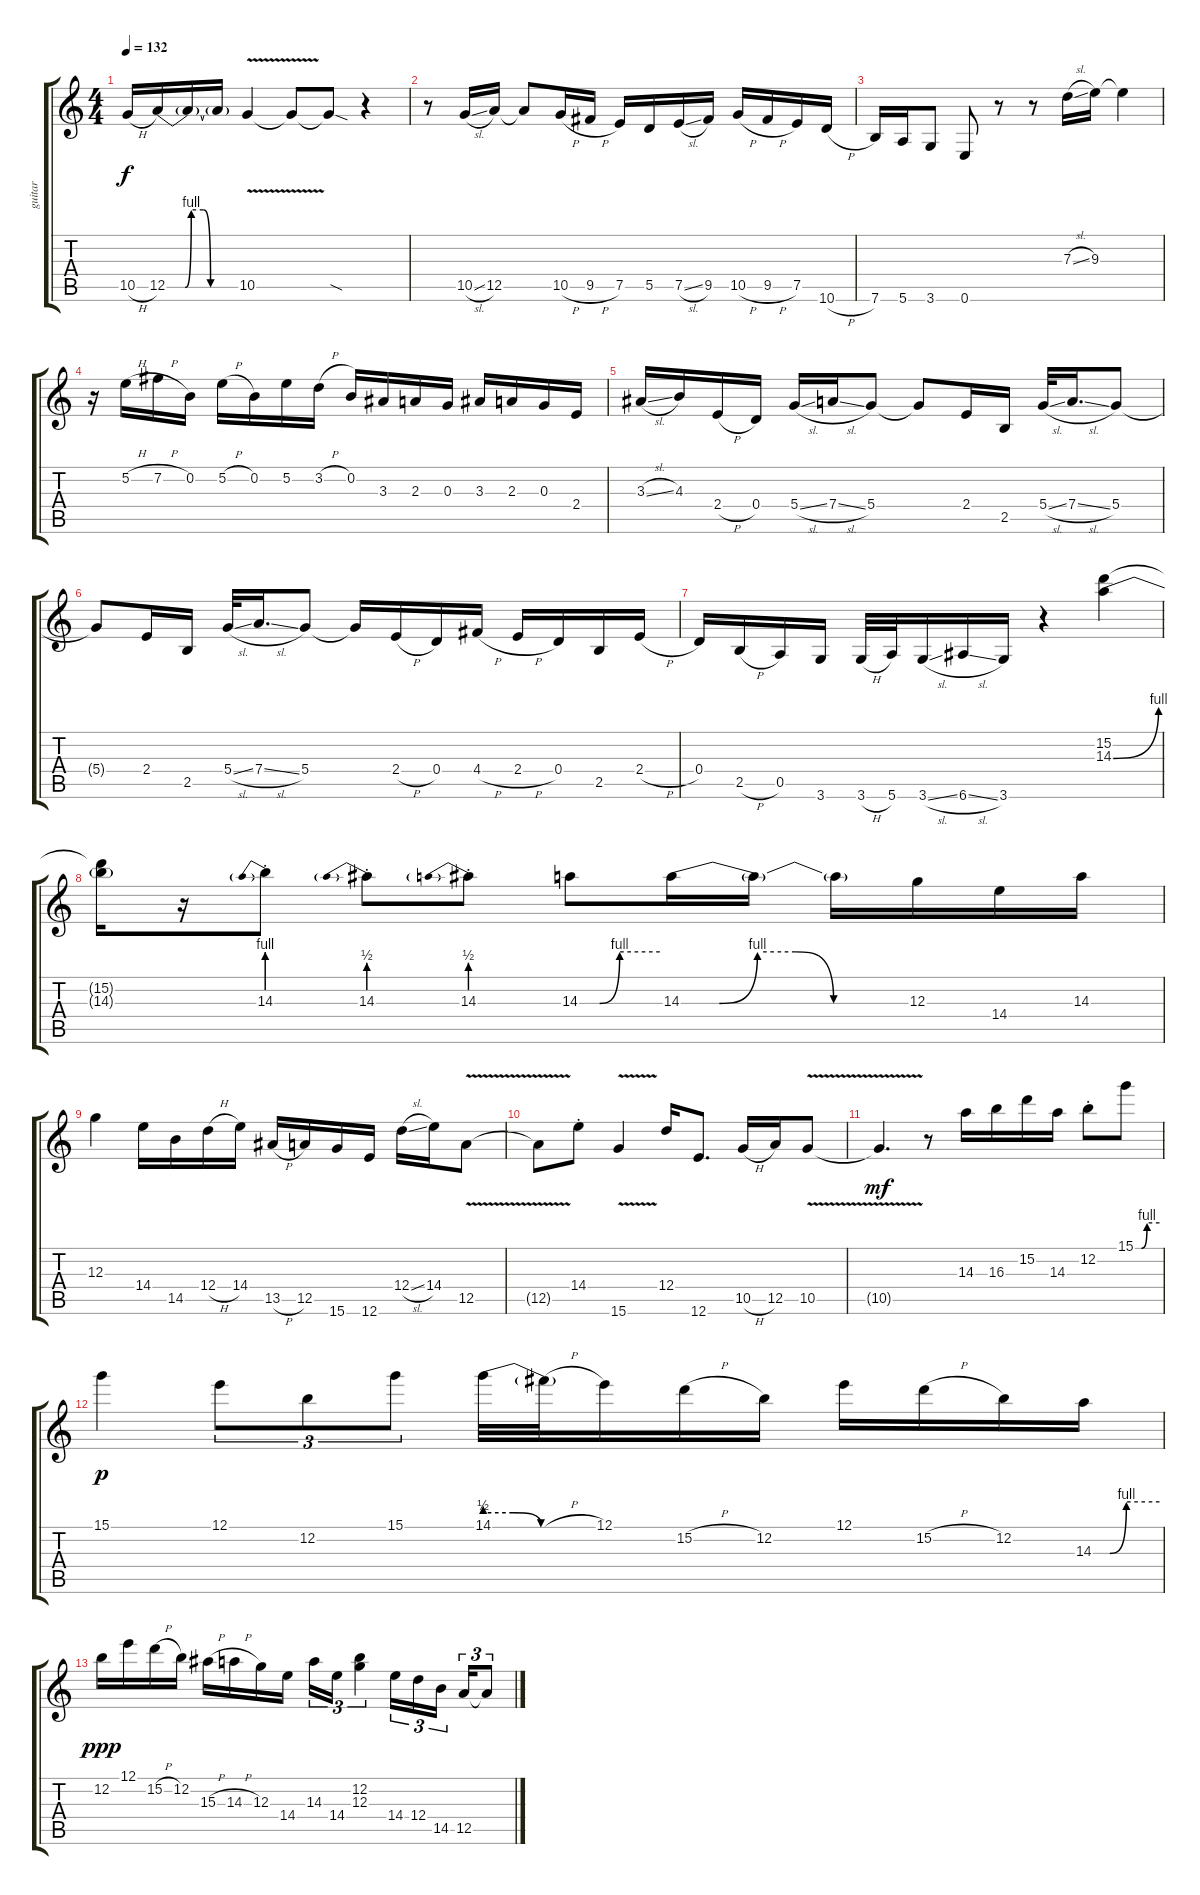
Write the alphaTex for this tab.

\track ("guitar" "guitar") {instrument distortionguitar}
\staff {score tabs}
\tuning (E4 B3 G3 D3 A2 E2) {hide}
\ts (4 4)
\tempo 132
\clef g2
\ks c
10.5{h}.16{dy f} 12.5{be (custom 0 0 15 0 20 4 30 4 36 0 60 0)}.16 12.5{t}.16 12.5{t}.16 10.5{v}.4 10.5{t}.8 10.5{sod t}.8 r.4 |
r.8 10.5{sl}.16 12.5.16 12.5{t}.8 10.5{h}.16 9.5{h}.16 7.5.16 5.5.16 7.5{sl}.16 9.5.16 10.5{h}.16 9.5{h}.16 7.5.16 10.6{h}.16 |
7.6.16 5.6.16 3.6.8 0.6.8 r.8 r.8 7.3{sl}.16 9.3.16 9.3{t}.4 |
r.16 5.2{h}.16 7.2{h}.16 0.2.16 5.2{h}.16 0.2.16 5.2.16 3.2{h}.16 0.2.16 3.3.16 2.3.16 0.3.16 3.3.16 2.3.16 0.3.16 2.4.16 |
3.3{sl}.16 4.3.16 2.4{h}.16 0.4.16 5.4{sl}.16 7.4{sl}.16 5.4.8 5.4{t}.8 2.4.16 2.5.16 5.4{sl}.32 7.4{sl}.16{d} 5.4.8 |
5.4{t}.8 2.4.16 2.5.16 5.4{sl}.32 7.4{sl}.16{d} 5.4.8 5.4{t}.16 2.4{h}.16 0.4.16 4.4{h}.16 2.4{h}.16 0.4.16 2.5.16 2.4{h}.16 |
0.4.16 2.5{h}.16 0.5.16 3.6.16 3.6{h}.32 5.6.32 3.6{sl}.16 6.6{sl}.16 3.6.16 r.4 (15.2 14.3{be (bend 0 0 60 4)}).4 |
(15.2{t} 14.3{t}).16 r.16 14.3{be (prebend 0 4 60 4) st}.8 14.3{be (prebend 0 2 60 2) st}.8 14.3{be (prebend 0 2 60 2) st}.8 14.3{be (custom 0 0 15 0 30 4 60 4)}.8 14.3{be (custom 0 0 10 0 20 4 30 4 40 0 60 0)}.16 14.3{t}.16 14.3{t}.16 12.3.16 14.4.16 14.3.16 |
12.3.4 14.4.16 14.5.16 12.4{h}.16 14.4.16 13.5{h}.16 12.5.16 15.6.16 12.6.16 12.4{sl}.16 14.4.16 12.5{v}.8 |
12.5{t}.8 14.4{st}.8 15.6{v}.4 12.4.16 12.6.8{d} 10.5{h}.16 12.5.16 10.5{v}.8 |
10.5{t}.4{d dy mf} r.8 14.3.16 16.3.16 15.2.16 14.3.16 12.2{st}.8 15.1{be (custom 0 0 15 0 29 4 60 4)}.8 |
15.1.4{dy p} 12.1.8{tu (3 2)} 12.2.8{tu (3 2)} 15.1.8{tu (3 2)} 14.1{be (custom 0 2 15 2 30 0 60 0)}.32 14.1{h t}.32 12.1.16 15.2{h}.16 12.2.16 12.1.16 15.2{h}.16 12.2.16 14.3{be (custom 0 0 15 0 30 4 60 4)}.16 |
12.2.16{dy ppp} 12.1.16 15.2{h}.16 12.2.16 15.3{h}.16 14.3{h}.16 12.3.16 14.4.16 14.3.16{tu (3 2)} 14.4.16{tu (3 2)} (12.2 12.3).4{tu (3 2)} 14.4.16{tu (3 2)} 12.4.16{tu (3 2)} 14.5.16{tu (3 2) beam splitsecondary} 12.5.16{tu (3 2)} 12.5{t}.8{tu (3 2)}
